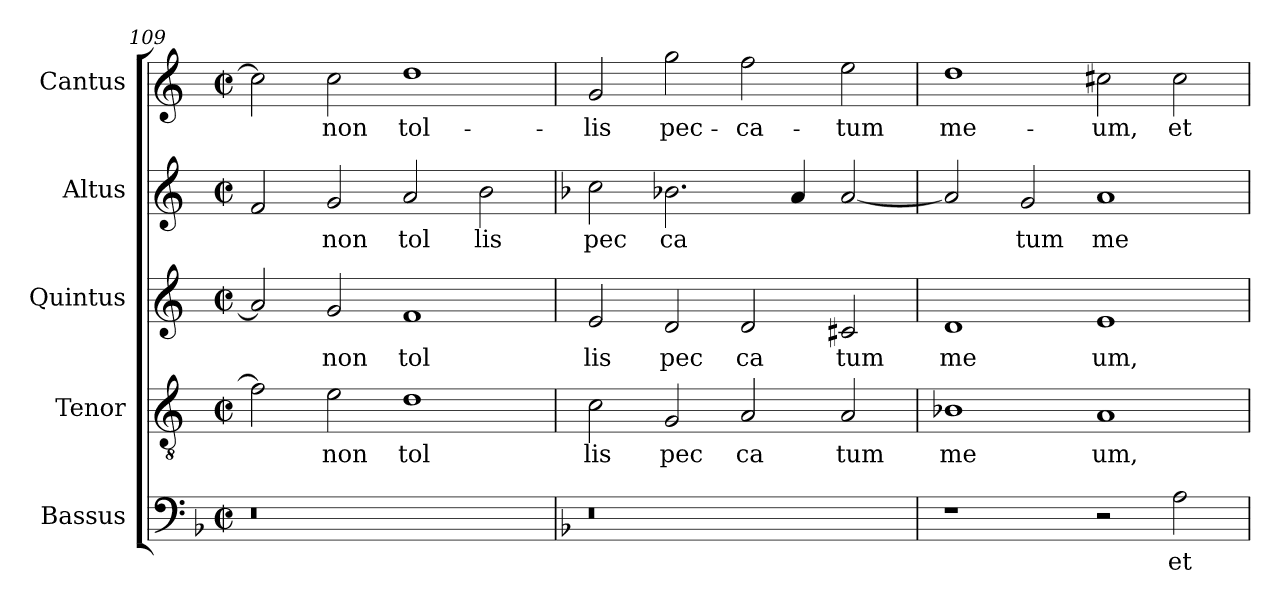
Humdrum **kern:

**kern	**text	**kern	**text	**kern	**text	**kern	**text	**kern	**text
*part5	*part5	*part4	*part4	*part3	*part3	*part2	*part2	*part1	*part1
*staff5	*staff5	*staff4	*staff4	*staff3	*staff3	*staff2	*staff2	*staff1	*staff1
*I"Bassus	*	*I"Tenor	*	*I"Quintus	*	*I"Altus	*	*I"Cantus	*
*clefF4	*	*clefGv2	*	*clefG2	*	*clefG2	*	*clefG2	*
*k[b-]	*	*	*	*k[]	*	*k[]	*	*	*
*F:	*	*	*	*C:	*	*C:	*	*	*
*M2/2	*	*M2/2	*	*M2/2	*	*M2/2	*	*M2/2	*
*met(c|)	*	*met(c|)	*	*met(c|)	*	*met(c|)	*	*met(c|)	*
=109	=109	=109	=109	=109	=109	=109	=109	=109	=109
0r	.	2f\]	.	2a/]	.	2f/	.	2cc\]	.
!	!	!	!LO:LY:b:cj	!	!LO:LY:b:cj	!	!LO:LY:b:cj	!	!LO:LY:b:cj
.	.	2e\	non	2g/	non	2g/	non	2cc\	non
!	!	!	!LO:LY:b:cj	!	!LO:LY:b:cj	!	!LO:LY:b:cj	!	!LO:LY:b:cj
.	.	1d	tol	1f	tol	2a/	tol	1dd	tol-
!	!	!	!	!	!	!	!LO:LY:b:cj	!	!
.	.	.	.	.	.	2b\	lis	.	.
=110	=110	=110	=110	=110	=110	=110	=110	=110	=110
*	*	*	*	*	*	*k[b-]	*	*	*
*	*	*	*	*	*	*F:	*	*	*
!	!	!	!LO:LY:b:cj	!	!LO:LY:b:cj	!	!LO:LY:b:cj	!	!LO:LY:b:cj
0r	.	2c\	lis	2e/	lis	2cc\	pec	2g/	-lis
!	!	!	!LO:LY:b:cj	!	!LO:LY:b:cj	!	!LO:LY:b:cj	!	!LO:LY:b:cj
.	.	2G/	pec	2d/	pec	2.b-X\	ca	2gg\	pec-
!	!	!	!LO:LY:b:cj	!	!LO:LY:b:cj	!	!	!	!LO:LY:b:cj
.	.	2A/	ca	2d/	ca	.	.	2ff\	-ca-
.	.	.	.	.	.	4a/	.	.	.
!	!	!	!LO:LY:b:cj	!	!LO:LY:b:cj	!	!	!	!LO:LY:b:cj
.	.	2A/	tum	2c#X/	tum	[<2a/	.	2ee\	-tum
=111	=111	=111	=111	=111	=111	=111	=111	=111	=111
!	!	!	!LO:LY:b:cj	!	!LO:LY:b:cj	!	!	!	!LO:LY:b:cj
1r	.	1B-X	me	1d	me	2a/]	.	1dd	me-
!	!	!	!	!	!	!	!LO:LY:b:cj	!	!
.	.	.	.	.	.	2g/	tum	.	.
!	!	!	!LO:LY:b:cj	!	!LO:LY:b:cj	!	!LO:LY:b:cj	!	!LO:LY:b:cj
2r	.	1A	um,	1e	um,	1a	me	2cc#X\	-um,
!	!LO:LY:b:cj	!	!	!	!	!	!	!	!LO:LY:b:cj
2A\	et	.	.	.	.	.	.	2cc#\	et
=	=	=	=	=	=	=	=	=	=
*-	*-	*-	*-	*-	*-	*-	*-	*-	*-
